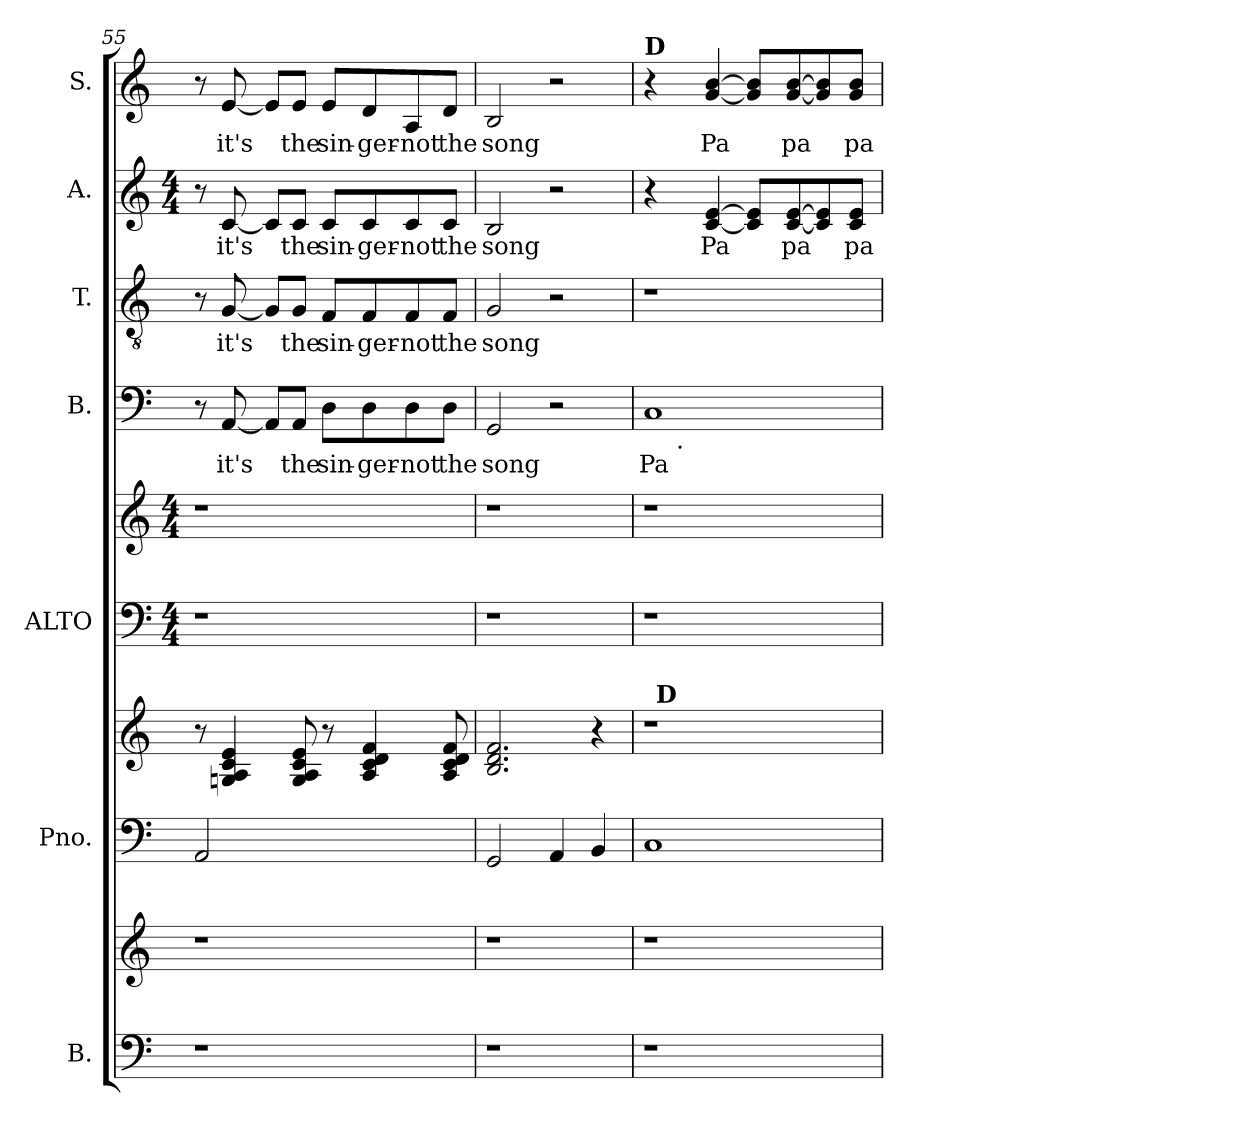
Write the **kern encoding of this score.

**kern	**kern	**kern	**kern	**kern	**kern	**kern	**text	**kern	**text	**kern	**text	**kern	**text
*part7	*part7	*part6	*part6	*part5	*part5	*part4	*part4	*part3	*part3	*part2	*part2	*part1	*part1
*staff10	*staff9	*staff8	*staff7	*staff6	*staff5	*staff4	*staff4	*staff3	*staff3	*staff2	*staff2	*staff1	*staff1
*I"B.	*	*I"Pno.	*	*I"ALTO	*	*I"B.	*	*I"T.	*	*I"A.	*	*I"S.	*
*	*	*	*	*	*	*I'B.	*	*I'T.	*	*I'A.	*	*I'S.	*
*clefF4	*clefG2	*clefF4	*clefG2	*clefF4	*clefG2	*clefF4	*	*clefGv2	*	*clefG2	*	*clefG2	*
*	*	*	*	*M4/4	*M4/4	*	*	*	*	*M4/4	*	*	*
=55	=55	=55	=55	=55	=55	=55	=55	=55	=55	=55	=55	=55	=55
1r	1r	2AA/	8r	1r	1r	8r	.	8r	.	8r	.	8r	.
!	!	!	!	!	!	!	!LO:LY:b:cj	!	!LO:LY:b:cj	!	!LO:LY:b:cj	!	!LO:LY:b:cj
.	.	.	4Gn/ 4e/ 4c/ 4A/	.	.	[<8AA/	it's	[<8G/	it's	[<8c/	it's	[<8e/	it's
.	.	.	.	.	.	8AA/L]	.	8G/L]	.	8c/L]	.	8e/L]	.
!	!	!	!	!	!	!	!LO:LY:b:cj	!	!LO:LY:b:cj	!	!LO:LY:b:cj	!	!LO:LY:b:cj
.	.	.	8G/ 8c/ 8e/ 8A/	.	.	8AA/J	the	8G/J	the	8c/J	the	8e/J	the
!	!	!	!	!	!	!	!LO:LY:b:cj	!	!LO:LY:b:cj	!	!LO:LY:b:cj	!	!LO:LY:b:cj
.	.	2ryy	8r	.	.	8D\L	sin-	8F/L	sin-	8c/L	sin-	8e/L	sin-
!	!	!	!	!	!	!	!LO:LY:b:rj	!	!LO:LY:b:rj	!	!LO:LY:b:rj	!	!LO:LY:b:rj
.	.	.	4A/ 4f/ 4c/ 4d/	.	.	8D\	-ger-	8F/	-ger-	8c/	-ger-	8d/	-ger-
!	!	!	!	!	!	!	!LO:LY:b:cj	!	!LO:LY:b:cj	!	!LO:LY:b:cj	!	!LO:LY:b:cj
.	.	.	.	.	.	8D\	-not	8F/	-not	8c/	-not	8A/	-not
!	!	!	!	!	!	!	!LO:LY:b:cj	!	!LO:LY:b:cj	!	!LO:LY:b:cj	!	!LO:LY:b:cj
.	.	.	8A/ 8c/ 8f/ 8d/	.	.	8D\J	the	8F/J	the	8c/J	the	8d/J	the
=56	=56	=56	=56	=56	=56	=56	=56	=56	=56	=56	=56	=56	=56
*	*	*^	*	*	*	*	*	*	*	*	*	*	*
!	!	!	!	!	!	!	!	!LO:LY:b:cj	!	!LO:LY:b:cj	!	!LO:LY:b:cj	!	!LO:LY:b:cj
1r	1r	2ryy	2GG/	2.d/ 2.B/ 2.f/	1r	1r	2GG/	song	2G/	song	2B/	song	2B/	song
.	.	4AA/	4ryy	.	.	.	2r	.	2r	.	2r	.	2r	.
.	.	4ryy	4BB/	4r	.	.	.	.	.	.	.	.	.	.
!!LO:LB:g=z
=57	=57	=57	=57	=57	=57	=57	=57	=57	=57	=57	=57	=57	=57	=57
!	!	!	!	!	!	!	!	!	!	!	!	!	!LO:TX:a:B:t=D	!
!	!	!LO:TX:b:t=.	!	!	!	!	!	!	!	!	!	!	!	!
!	!	!	!	!	!	!	!	!LO:LY:b:cj	!	!	!	!	!	!
*	*	*v	*v	*^	*	*	*^	*	*	*	*	*	*	*
1r	1r	1C	1r	32ryy	1r	1r	1C	16..ryy	Pa	1r	.	4r	.	4r	.
!	!	!	!	!LO:TX:a:B:t=D	!	!	!	!	!	!	!	!	!	!	!
.	.	.	.	2ryy	.	.	.	.	.	.	.	.	.	.	.
!	!	!	!	!	!	!	!	!LO:TX:b:t=.	!	!	!	!	!	!	!
.	.	.	.	.	.	.	.	2ryy	.	.	.	.	.	.	.
!	!	!	!	!	!	!	!	!	!	!	!	!	!LO:LY:b:cj	!	!LO:LY:b:cj
.	.	.	.	.	.	.	.	.	.	.	.	[>4e/ [<4c/	Pa	[>4b/ [<4g/	Pa
.	.	.	.	.	.	.	.	.	.	.	.	8e/] 8c/]L	.	8b/] 8g/]L	.
.	.	.	.	4...ryy	.	.	.	.	.	.	.	.	.	.	.
.	.	.	.	.	.	.	.	4ryy	.	.	.	.	.	.	.
!	!	!	!	!	!	!	!	!	!	!	!	!	!LO:LY:b:cj	!	!LO:LY:b:cj
.	.	.	.	.	.	.	.	.	.	.	.	[>8e/ [<8c/	pa	[>8b/ [<8g/	pa
.	.	.	.	.	.	.	.	.	.	.	.	8e/] 8c/]	.	8b/] 8g/]	.
.	.	.	.	.	.	.	.	8ryy	.	.	.	.	.	.	.
!	!	!	!	!	!	!	!	!	!	!	!	!	!LO:LY:b:cj	!	!LO:LY:b:cj
.	.	.	.	.	.	.	.	.	.	.	.	8e/ 8c/J	pa	8b/ 8g/J	pa
.	.	.	.	.	.	.	.	64ryy	.	.	.	.	.	.	.
*	*	*	*v	*v	*	*	*v	*v	*	*	*	*	*	*	*
=	=	=	=	=	=	=	=	=	=	=	=	=	=
*-	*-	*-	*-	*-	*-	*-	*-	*-	*-	*-	*-	*-	*-
